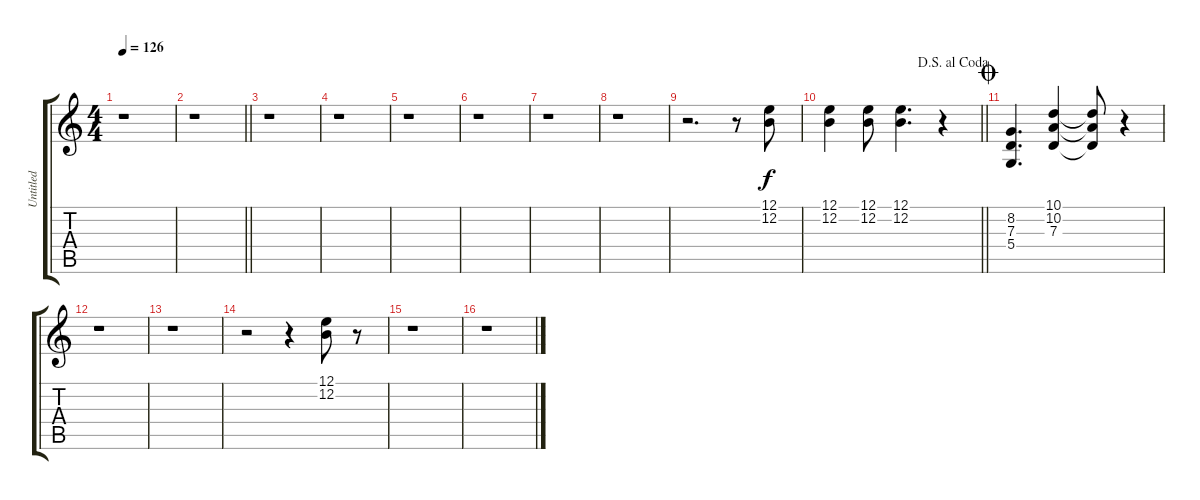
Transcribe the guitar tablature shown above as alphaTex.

\track ("Untitled" "Untitled") {instrument brasssection}
\staff {score tabs}
\tuning (E4 B3 G3 D3 A2 E2) {hide}
\ts (4 4)
\tempo 126
\clef g2
\ks c
r.1{dy f} |
\barLineRight lightlight
r.1 |
r.1 |
r.1 |
r.1 |
r.1 |
r.1 |
r.1 |
r.2{d} r.8 (12.1 12.2).8 |
\jump dalsegnoalcoda
\barLineRight lightlight
(12.1 12.2).4 (12.1 12.2).8 (12.1 12.2).4{d} r.4 |
\jump coda
(8.2 7.3 5.4).4{d} (10.1 10.2 7.3).4 (10.1{t} 10.2{t} 7.3{t}).8 r.4 |
r.1 |
r.1 |
r.2 r.4 (12.1 12.2).8 r.8 |
r.1 |
r.1
